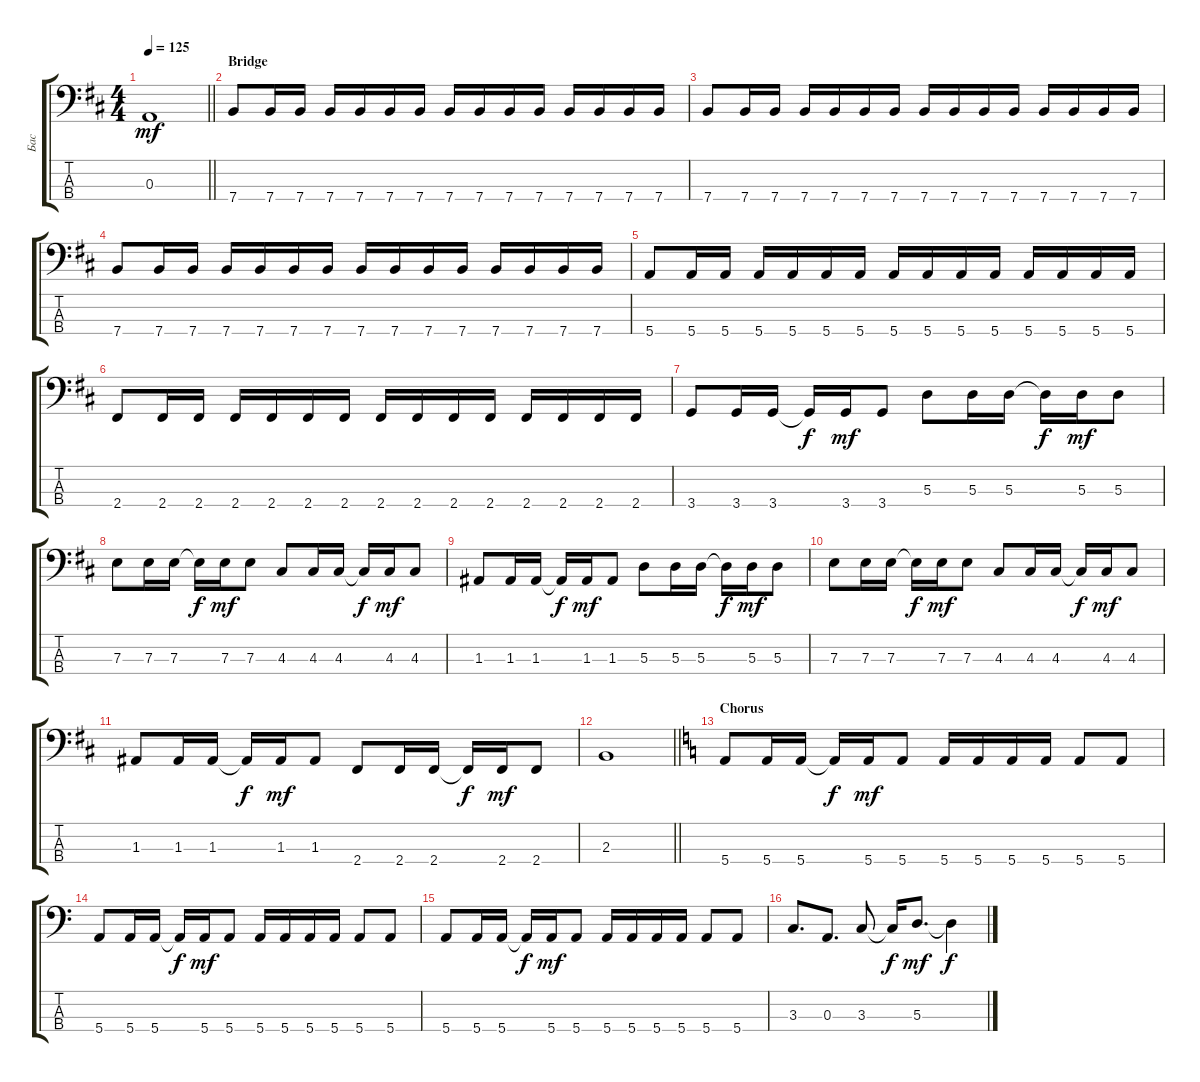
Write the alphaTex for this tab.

\track ("Бас" "Бас") {instrument electricbassfinger}
\staff {score tabs}
\tuning (G2 D2 A1 E1) {hide}
\ts (4 4)
\tempo 125
\clef f4
\barLineRight lightlight
\ks bminor
0.3.1{dy mf} |
\section ("" "Bridge")
7.4.8 7.4.16 7.4.16 7.4.16 7.4.16 7.4.16 7.4.16 7.4.16 7.4.16 7.4.16 7.4.16 7.4.16 7.4.16 7.4.16 7.4.16 |
7.4.8 7.4.16 7.4.16 7.4.16 7.4.16 7.4.16 7.4.16 7.4.16 7.4.16 7.4.16 7.4.16 7.4.16 7.4.16 7.4.16 7.4.16 |
7.4.8 7.4.16 7.4.16 7.4.16 7.4.16 7.4.16 7.4.16 7.4.16 7.4.16 7.4.16 7.4.16 7.4.16 7.4.16 7.4.16 7.4.16 |
5.4.8 5.4.16 5.4.16 5.4.16 5.4.16 5.4.16 5.4.16 5.4.16 5.4.16 5.4.16 5.4.16 5.4.16 5.4.16 5.4.16 5.4.16 |
2.4.8 2.4.16 2.4.16 2.4.16 2.4.16 2.4.16 2.4.16 2.4.16 2.4.16 2.4.16 2.4.16 2.4.16 2.4.16 2.4.16 2.4.16 |
3.4.8 3.4.16 3.4.16 3.4{t}.16{dy f} 3.4.16{dy mf} 3.4.8 5.3.8 5.3.16 5.3.16 5.3{t}.16{dy f} 5.3.16{dy mf} 5.3.8 |
7.3.8 7.3.16 7.3.16 7.3{t}.16{dy f} 7.3.16{dy mf} 7.3.8 4.3.8 4.3.16 4.3.16 4.3{t}.16{dy f} 4.3.16{dy mf} 4.3.8 |
1.3.8 1.3.16 1.3.16 1.3{t}.16{dy f} 1.3.16{dy mf} 1.3.8 5.3.8 5.3.16 5.3.16 5.3{t}.16{dy f} 5.3.16{dy mf} 5.3.8 |
7.3.8 7.3.16 7.3.16 7.3{t}.16{dy f} 7.3.16{dy mf} 7.3.8 4.3.8 4.3.16 4.3.16 4.3{t}.16{dy f} 4.3.16{dy mf} 4.3.8 |
1.3.8 1.3.16 1.3.16 1.3{t}.16{dy f} 1.3.16{dy mf} 1.3.8 2.4.8 2.4.16 2.4.16 2.4{t}.16{dy f} 2.4.16{dy mf} 2.4.8 |
\barLineRight lightlight
2.3.1 |
\section ("" "Chorus")
\ks aminor
5.4.8 5.4.16 5.4.16 5.4{t}.16{dy f} 5.4.16{dy mf} 5.4.8 5.4.16 5.4.16 5.4.16 5.4.16 5.4.8 5.4.8 |
5.4.8 5.4.16 5.4.16 5.4{t}.16{dy f} 5.4.16{dy mf} 5.4.8 5.4.16 5.4.16 5.4.16 5.4.16 5.4.8 5.4.8 |
5.4.8 5.4.16 5.4.16 5.4{t}.16{dy f} 5.4.16{dy mf} 5.4.8 5.4.16 5.4.16 5.4.16 5.4.16 5.4.8 5.4.8 |
3.3.8{d} 0.3.8{d} 3.3.8 3.3{t}.16{dy f} 5.3.8{d dy mf} 5.3{t}.4{dy f}
